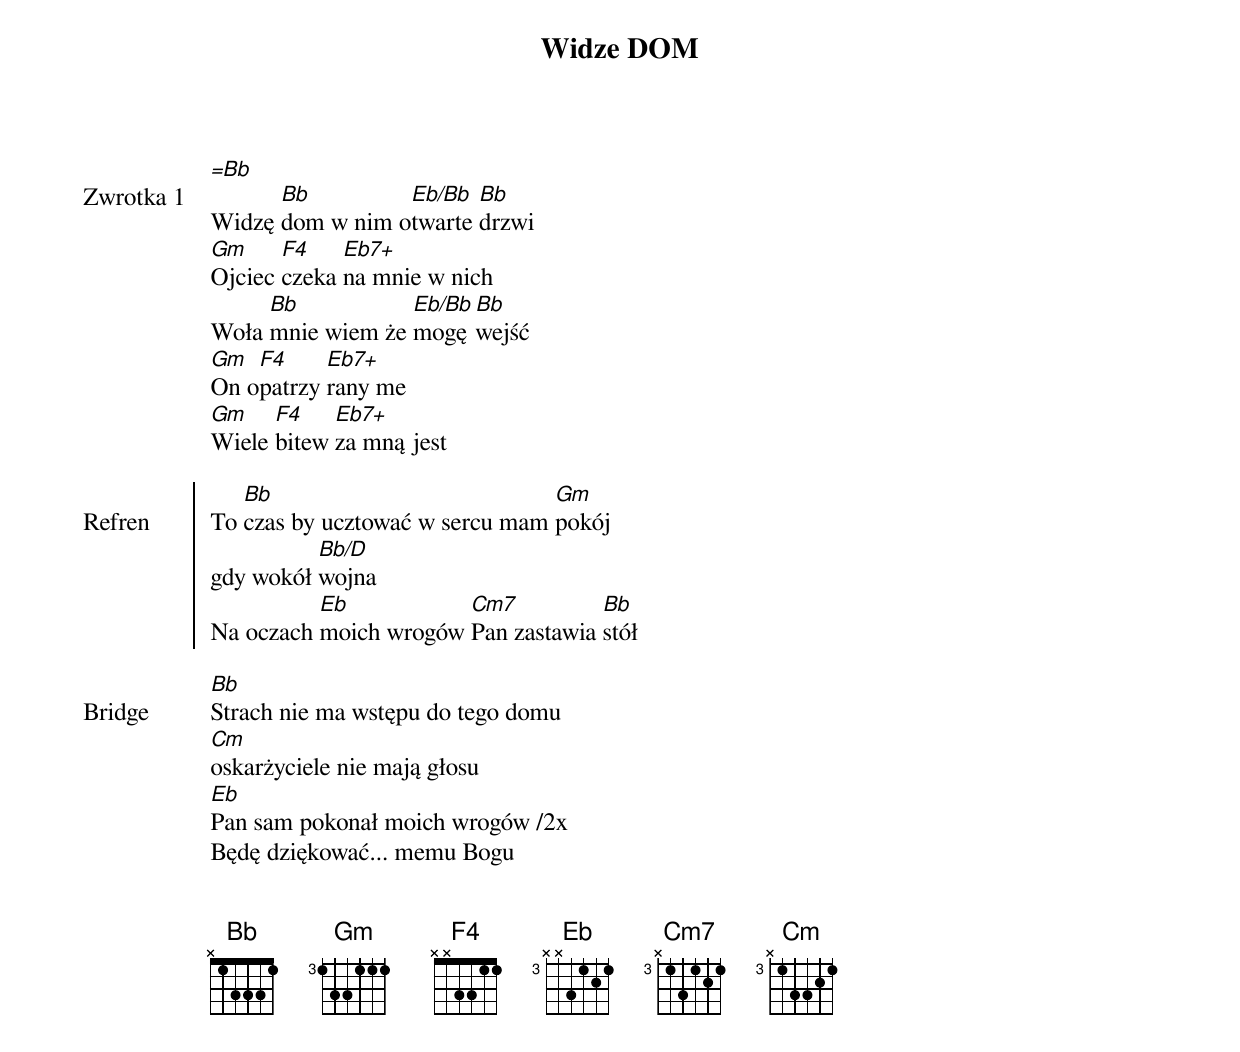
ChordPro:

{title: Widze DOM}
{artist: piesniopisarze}

{start_of_verse: Zwrotka 1}
[=Bb]
Widzę [Bb]dom w nim o[Eb/Bb]twarte [Bb]drzwi
[Gm]Ojciec [F4]czeka [Eb7+]na mnie w nich
Woła [Bb]mnie wiem że [Eb/Bb]mogę [Bb]wejść
[Gm]On o[F4]patrzy [Eb7+]rany me
[Gm]Wiele [F4]bitew [Eb7+]za mną jest
{end_of_verse: Zwrotka 1}

{start_of_chorus: Refren}
To [Bb]czas by ucztować w sercu mam [Gm]pokój
gdy wokół [Bb/D]wojna
Na oczach [Eb]moich wrogów [Cm7]Pan zastawia [Bb]stół
{end_of_chorus: Refren}

{start_of_bridge: Bridge}
[Bb]Strach nie ma wstępu do tego domu
[Cm]oskarżyciele nie mają głosu
[Eb]Pan sam pokonał moich wrogów /2x
Będę dziękować... memu Bogu
{end_of_bridge: Bridge}

{start_of_bridge: Bridge 2}

{end_of_bridge: Bridge 2}
